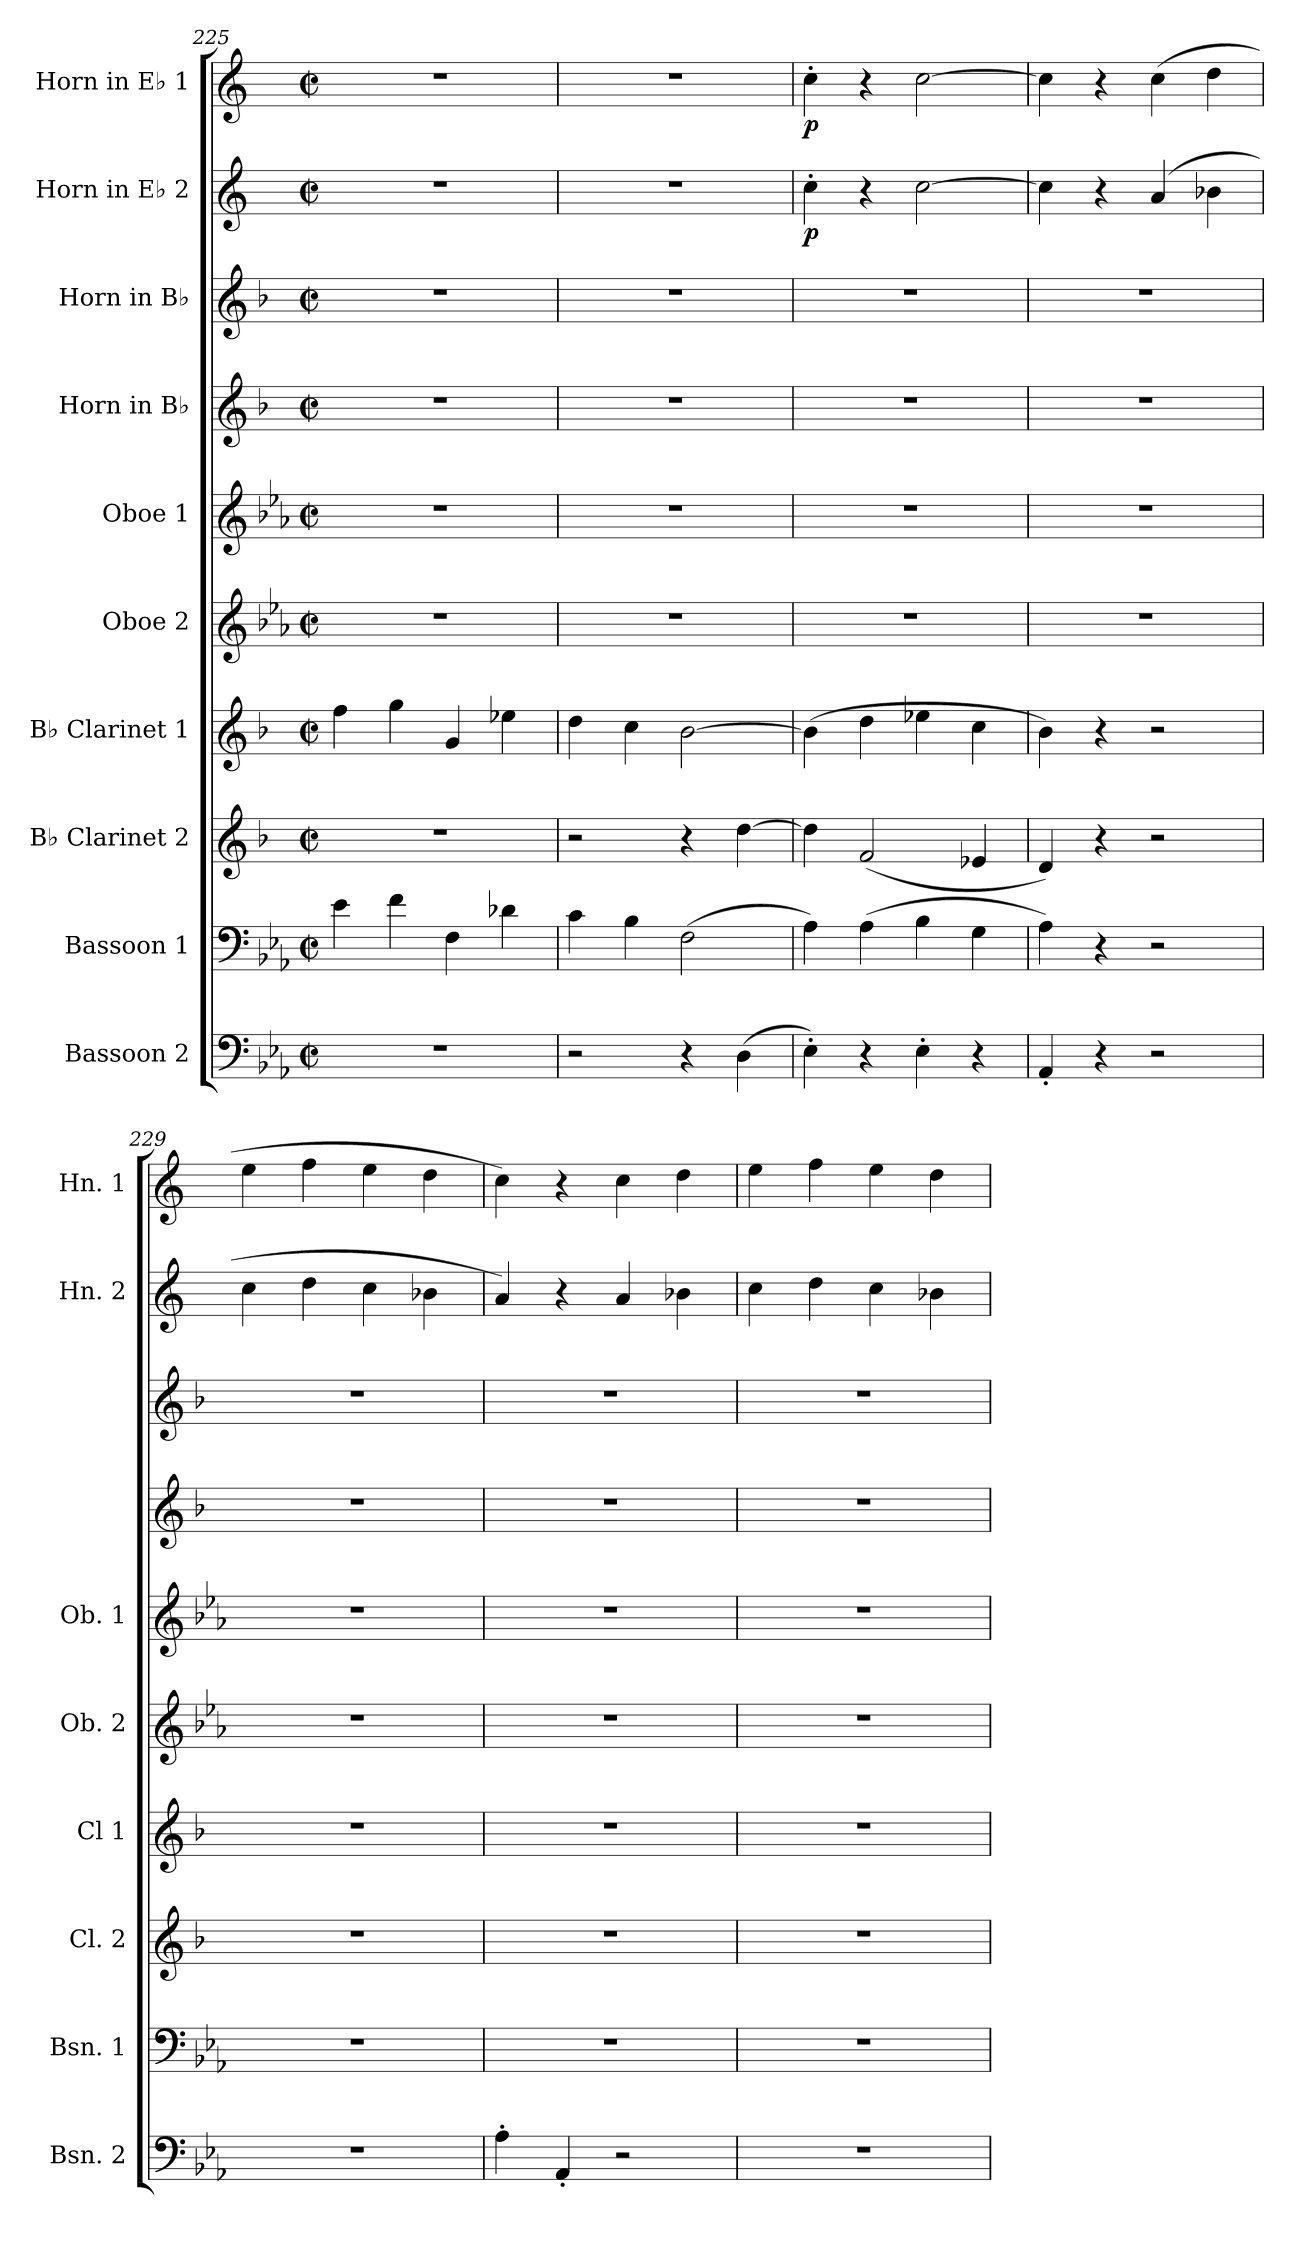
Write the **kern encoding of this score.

**kern	**kern	**kern	**kern	**kern	**kern	**kern	**kern	**kern	**dynam	**kern	**dynam
*part10	*part9	*part8	*part7	*part6	*part5	*part4	*part3	*part2	*part2	*part1	*part1
*staff10	*staff9	*staff8	*staff7	*staff6	*staff5	*staff4	*staff3	*staff2	*staff2	*staff1	*staff1
*I"Bassoon 2	*I"Bassoon 1	*I"B♭ Clarinet 2	*I"B♭ Clarinet 1	*I"Oboe 2	*I"Oboe 1	*I"Horn in B♭	*I"Horn in B♭	*I"Horn in E♭ 2	*	*I"Horn in E♭ 1	*
*I'Bsn. 2	*I'Bsn. 1	*I'Cl. 2	*I'Cl 1	*I'Ob. 2	*I'Ob. 1	*	*	*I'Hn. 2	*	*I'Hn. 1	*
*clefF4	*clefF4	*clefG2	*clefG2	*clefG2	*clefG2	*clefG2	*clefG2	*clefG2	*	*clefG2	*
*	*	*ITrd1c2	*ITrd1c2	*	*	*ITrd1c2	*ITrd1c2	*ITrd5c9	*	*ITrd5c9	*
*k[b-e-a-]	*k[b-e-a-]	*k[b-e-a-]	*k[b-e-a-]	*k[b-e-a-]	*k[b-e-a-]	*k[b-e-a-]	*k[b-e-a-]	*k[b-e-a-]	*	*k[b-e-a-]	*
*M2/2	*M2/2	*M2/2	*M2/2	*M2/2	*M2/2	*M2/2	*M2/2	*M2/2	*	*M2/2	*
*met(c|)	*met(c|)	*met(c|)	*met(c|)	*met(c|)	*met(c|)	*met(c|)	*met(c|)	*met(c|)	*	*met(c|)	*
=225	=225	=225	=225	=225	=225	=225	=225	=225	=225	=225	=225
1r	4e-\	1r	4ee-\	1r	1r	1r	1r	1r	.	1r	.
.	4f\	.	4ff\	.	.	.	.	.	.	.	.
.	4F\	.	4f/	.	.	.	.	.	.	.	.
.	4d-X\	.	4dd-X\	.	.	.	.	.	.	.	.
=226	=226	=226	=226	=226	=226	=226	=226	=226	=226	=226	=226
2r	4c\	2r	4cc\	1r	1r	1r	1r	1r	.	1r	.
.	4B-\	.	4b-\	.	.	.	.	.	.	.	.
4r	(>2F\	4r	[2a-\	.	.	.	.	.	.	.	.
(>4D\	.	[4cc\	.	.	.	.	.	.	.	.	.
=227	=227	=227	=227	=227	=227	=227	=227	=227	=227	=227	=227
!	!	!	!	!	!	!	!	!	!LO:DY:b	!	!LO:DY:b
4E-'\)	4A-\)	4cc\]	(>4a-\]	1r	1r	1r	1r	4e-'\	p	4e-'\	p
4r	(>4A-\	(<2e-/	4cc\	.	.	.	.	4r	.	4r	.
4E-'\	4B-\	.	4dd-X\	.	.	.	.	[2e-\	.	[2e-\	.
4r	4G\	4d-X/	4b-\	.	.	.	.	.	.	.	.
=228	=228	=228	=228	=228	=228	=228	=228	=228	=228	=228	=228
4AA-'/	4A-\)	4c/)	4a-\)	1r	1r	1r	1r	4e-\]	.	4e-\]	.
4r	4r	4r	4r	.	.	.	.	4r	.	4r	.
2r	2r	2r	2r	.	.	.	.	(>4c/	.	(>4e-\	.
.	.	.	.	.	.	.	.	4d-X\	.	4f\	.
=229	=229	=229	=229	=229	=229	=229	=229	=229	=229	=229	=229
1r	1r	1r	1r	1r	1r	1r	1r	4e-\	.	4g\	.
.	.	.	.	.	.	.	.	4f\	.	4a-\	.
.	.	.	.	.	.	.	.	4e-\	.	4g\	.
.	.	.	.	.	.	.	.	4d-X\	.	4f\	.
=230	=230	=230	=230	=230	=230	=230	=230	=230	=230	=230	=230
4A-'\	1r	1r	1r	1r	1r	1r	1r	4c/)	.	4e-\)	.
4AA-'/	.	.	.	.	.	.	.	4r	.	4r	.
2r	.	.	.	.	.	.	.	4c/	.	4e-\	.
.	.	.	.	.	.	.	.	4d-X\	.	4f\	.
!!LO:PB:g=z
=231	=231	=231	=231	=231	=231	=231	=231	=231	=231	=231	=231
1r	1r	1r	1r	1r	1r	1r	1r	4e-\	.	4g\	.
.	.	.	.	.	.	.	.	4f\	.	4a-\	.
.	.	.	.	.	.	.	.	4e-\	.	4g\	.
.	.	.	.	.	.	.	.	4d-X\	.	4f\	.
=	=	=	=	=	=	=	=	=	=	=	=
*-	*-	*-	*-	*-	*-	*-	*-	*-	*-	*-	*-
